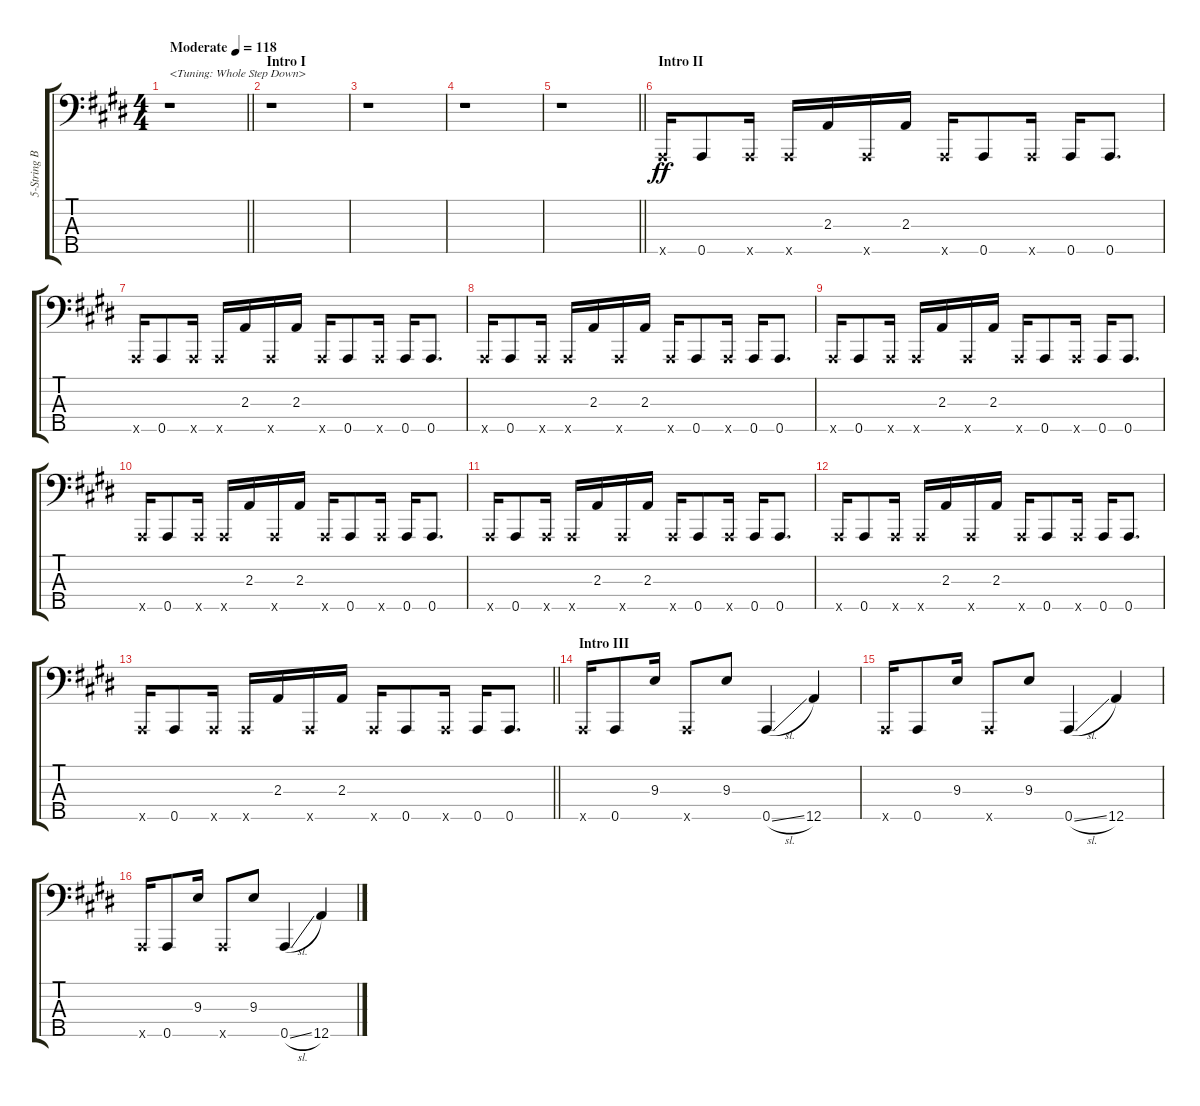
\track ("5-String Bass" "5-String B") {instrument slapbass1}
\staff {score tabs}
\tuning (F2 C2 G1 D1 A0) {hide}
\ts (4 4)
\tempo (118 "Moderate")
\clef f4
\barLineRight lightlight
\ks e
r.1{txt "<Tuning: Whole Step Down>" dy ff instrument slapbass1} |
\section ("" "Intro I")
r.1 |
r.1 |
r.1 |
\barLineRight lightlight
r.1 |
\section ("" "Intro II")
0.5{x}.16 0.5.8 0.5{x}.16 0.5{x}.16 2.3.16 0.5{x}.16 2.3.16 0.5{x}.16 0.5.8 0.5{x}.16 0.5.16 0.5.8{d} |
0.5{x}.16 0.5.8 0.5{x}.16 0.5{x}.16 2.3.16 0.5{x}.16 2.3.16 0.5{x}.16 0.5.8 0.5{x}.16 0.5.16 0.5.8{d} |
0.5{x}.16 0.5.8 0.5{x}.16 0.5{x}.16 2.3.16 0.5{x}.16 2.3.16 0.5{x}.16 0.5.8 0.5{x}.16 0.5.16 0.5.8{d} |
0.5{x}.16 0.5.8 0.5{x}.16 0.5{x}.16 2.3.16 0.5{x}.16 2.3.16 0.5{x}.16 0.5.8 0.5{x}.16 0.5.16 0.5.8{d} |
0.5{x}.16 0.5.8 0.5{x}.16 0.5{x}.16 2.3.16 0.5{x}.16 2.3.16 0.5{x}.16 0.5.8 0.5{x}.16 0.5.16 0.5.8{d} |
0.5{x}.16 0.5.8 0.5{x}.16 0.5{x}.16 2.3.16 0.5{x}.16 2.3.16 0.5{x}.16 0.5.8 0.5{x}.16 0.5.16 0.5.8{d} |
0.5{x}.16 0.5.8 0.5{x}.16 0.5{x}.16 2.3.16 0.5{x}.16 2.3.16 0.5{x}.16 0.5.8 0.5{x}.16 0.5.16 0.5.8{d} |
\barLineRight lightlight
0.5{x}.16 0.5.8 0.5{x}.16 0.5{x}.16 2.3.16 0.5{x}.16 2.3.16 0.5{x}.16 0.5.8 0.5{x}.16 0.5.16 0.5.8{d} |
\section ("" "Intro III")
0.5{x}.16 0.5.8 9.3.16 0.5{x}.8 9.3.8 0.5{sl}.4 12.5.4 |
0.5{x}.16 0.5.8 9.3.16 0.5{x}.8 9.3.8 0.5{sl}.4 12.5.4 |
0.5{x}.16 0.5.8 9.3.16 0.5{x}.8 9.3.8 0.5{sl}.4 12.5.4
